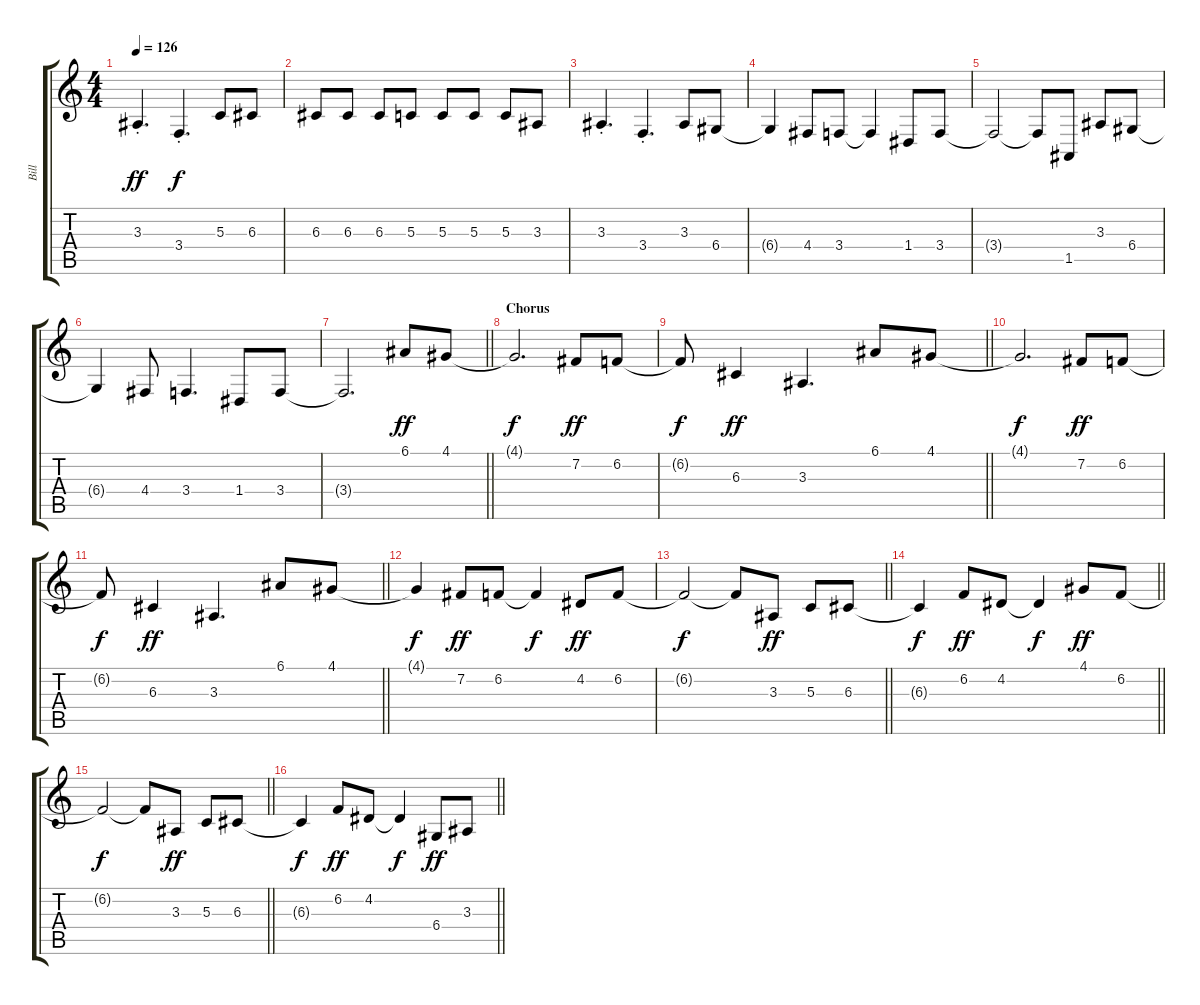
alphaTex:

\track ("Bill" "Bill") {instrument stringensemble1}
\staff {score tabs}
\tuning (E4 B3 G3 D3 A2 E2) {hide}
\ts (4 4)
\tempo 126
\clef g2
\ks c
3.3{st}.4{d dy ff} 3.4{st}.4{d dy f} 5.3.8 6.3.8 |
6.3.8 6.3.8 6.3.8 5.3.8 5.3.8 5.3.8 5.3.8 3.3.8 |
3.3{st}.4{d} 3.4{st}.4{d} 3.3.8 6.4.8 |
6.4{t}.4 4.4.8 3.4.8 3.4{t}.4 1.4.8 3.4.8 |
3.4{t}.2 3.4{t}.8 1.5.8 3.3.8 6.4.8 |
6.4{t}.4 4.4.8 3.4.4{d} 1.4.8 3.4.8 |
\barLineRight lightlight
3.4{t}.2{d} 6.1.8{dy ff} 4.1.8 |
\section ("" "Chorus")
4.1{t}.2{d dy f} 7.2.8{dy ff} 6.2.8 |
\barLineRight lightlight
6.2{t}.8{dy f} 6.3.4{dy ff} 3.3.4{d} 6.1.8 4.1.8 |
4.1{t}.2{d dy f} 7.2.8{dy ff} 6.2.8 |
\barLineRight lightlight
6.2{t}.8{dy f} 6.3.4{dy ff} 3.3.4{d} 6.1.8 4.1.8 |
4.1{t}.4{dy f} 7.2.8{dy ff} 6.2.8 6.2{t}.4{dy f} 4.2.8{dy ff} 6.2.8 |
\barLineRight lightlight
6.2{t}.2{dy f} 6.2{t}.8 3.3.8{dy ff} 5.3.8 6.3.8 |
\barLineRight lightlight
6.3{t}.4{dy f} 6.2.8{dy ff} 4.2.8 4.2{t}.4{dy f} 4.1.8{dy ff} 6.2.8 |
\barLineRight lightlight
6.2{t}.2{dy f} 6.2{t}.8 3.3.8{dy ff} 5.3.8 6.3.8 |
\barLineRight lightlight
6.3{t}.4{dy f} 6.2.8{dy ff} 4.2.8 4.2{t}.4{dy f} 6.4.8{dy ff} 3.3.8
